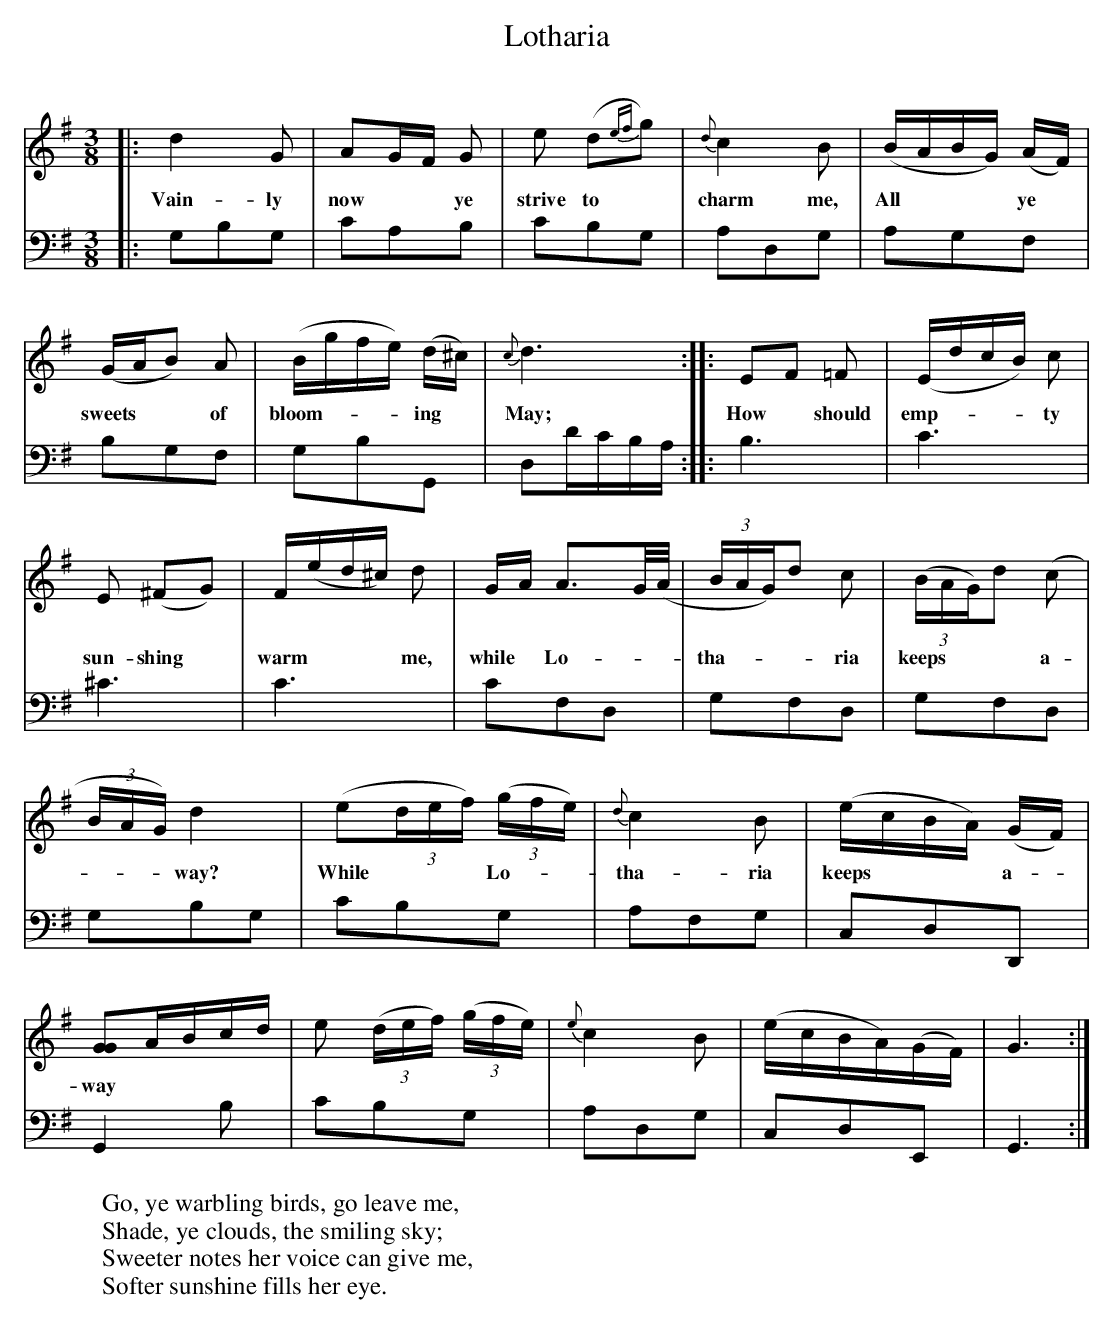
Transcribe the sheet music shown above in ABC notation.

X:1
T: Lotharia
C:
M: 3/8
L: 1/16
K: G
V: 1 staves=2
|:\
d4 G2 | A2GF G2 | e2 (d2{ef}g2) | {d}c4 B2 | (BABG) (AF) | (GAB2) A2 |
w: Vain-ly now** ye strive to* charm me, All*** ye* sweets** of
(Bgfe) (d^c) | {c}d6 :: E2F2 =F2 | (EdcB) c2 | E2 (^F2G2) |
w: bloom-***ing* May; How* should emp-***ty sun-shing*
F(ed^c) d2 | GA A3G/(A/ | (3BAG)d2 c2 | (3(BAG)d2 (c2 | (3BAG) d4 |
w: warm*** me, while* Lo-**tha-***ria keeps*** a-***way?
(e2(3def) (3(gfe) | {d}c4 B2 | (ecBA) (GF) | [G2G2]ABcd |
w: While***Lo-**tha-ria keeps*** a-*way****
e2 (3(def) (3(gfe) | {e}c4 B2 | (ecBA)(GF) | G6 :|
V: 2 clef=bass middle=d
|:\
g2b2g2 | c'2a2b2 | c'2b2g2 | a2d2g2 | a2g2f2 | b2g2f2 |
g2b2G2 | d2d'c'ba :: b6 | c'6 | ^c'6 |
c'6 | c'2f2d2 | g2f2d2 | g2f2d2 | g2b2g2 |
c'2b2g2 | a2f2g2 | c2d2D2 | G4b2 |
c'2b2g2 | a2d2g2 | c2d2E2 | G6 :|
W:Go, ye warbling birds, go leave me,
W:   Shade, ye clouds, the smiling sky;
W:Sweeter notes her voice can give me,
W:   Softer sunshine fills her eye.
